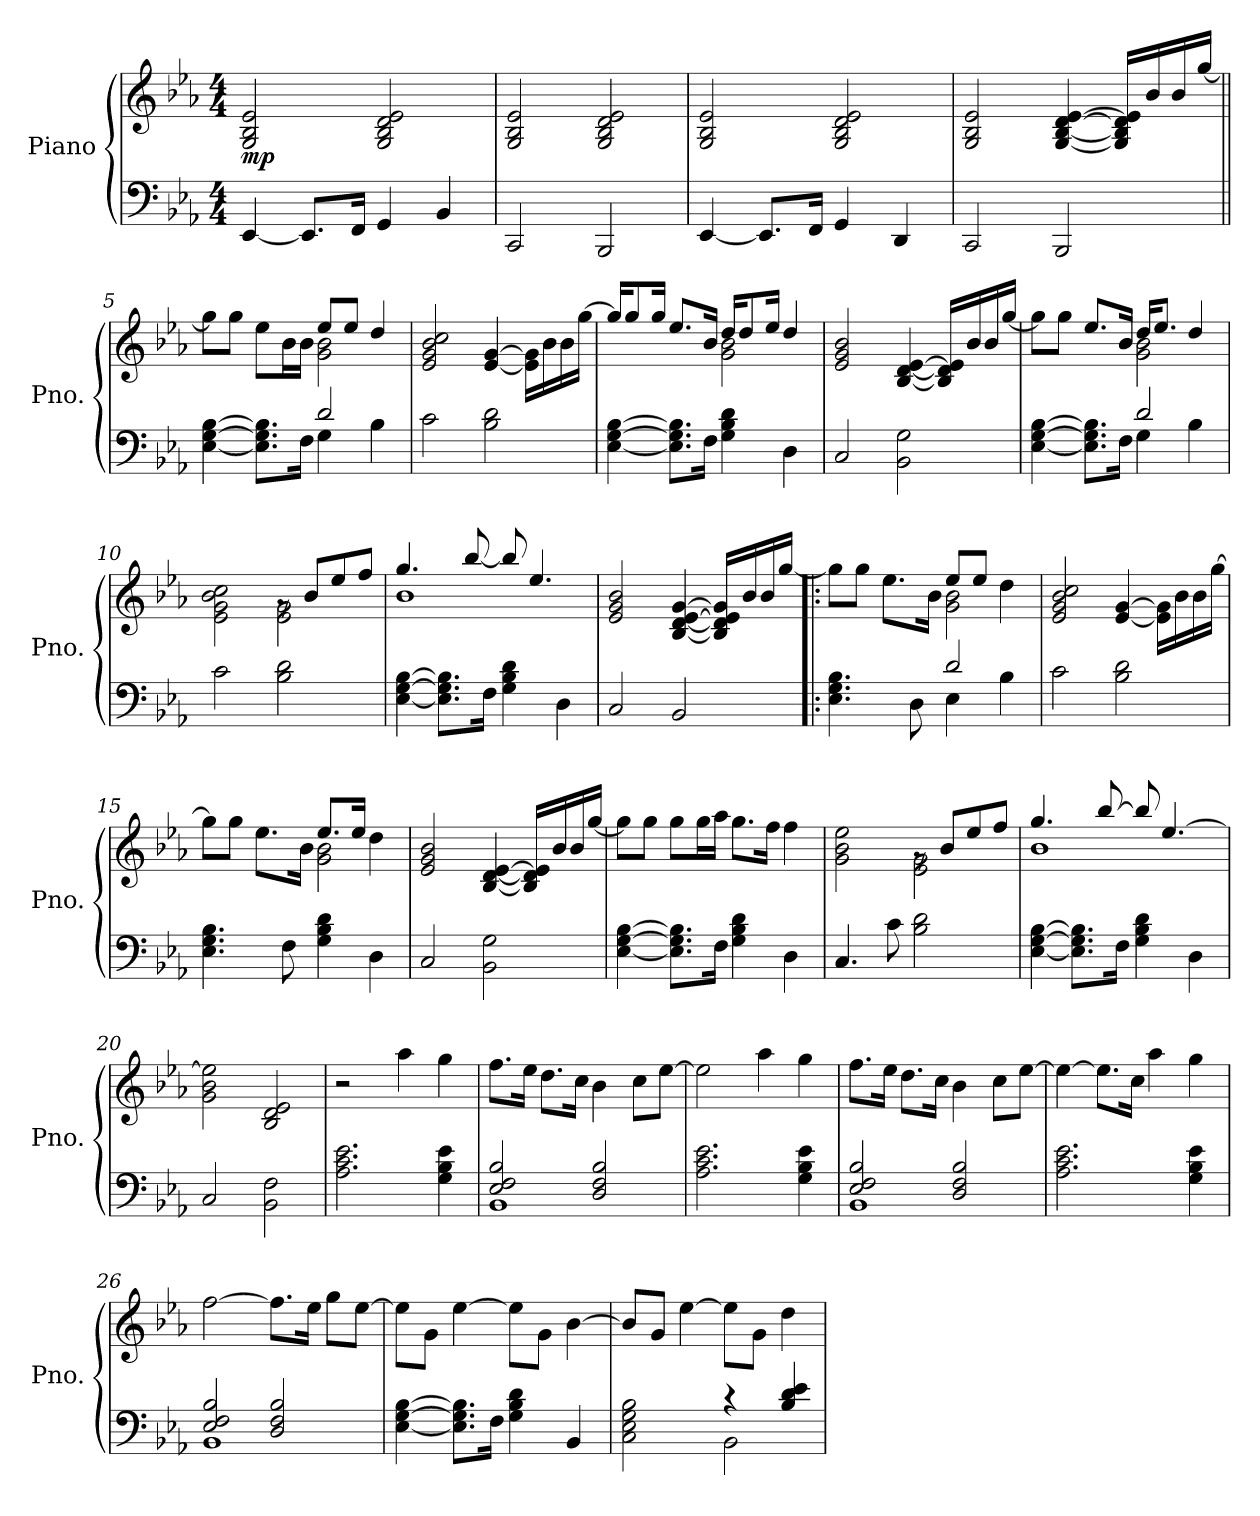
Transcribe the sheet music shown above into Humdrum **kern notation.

**kern	**kern	**dynam
*part1	*part1	*part1
*staff2	*staff1	*staff1/2
*I"Piano	*	*
*I'Pno.	*	*
*clefF4	*clefG2	*
*k[b-e-a-]	*k[b-e-a-]	*
*M4/4	*M4/4	*
*MM70	*MM70	*
=1	=1	=1
!	!	!LO:DY:b
[4EE-/	2G/ 2B-/ 2e-/	mp
8.EE-/L]	.	.
16FF/Jk	.	.
4GG/	2G/ 2B-/ 2d/ 2e-/	.
4BB-/	.	.
=2	=2	=2
2CC/	2G/ 2B-/ 2e-/	.
2BBB-/	2G/ 2B-/ 2d/ 2e-/	.
=3	=3	=3
[4EE-/	2G/ 2B-/ 2e-/	.
8.EE-/L]	.	.
16FF/Jk	.	.
4GG/	2G/ 2B-/ 2d/ 2e-/	.
4DD/	.	.
=4	=4	=4
2CC/	2G/ 2B-/ 2e-/	.
2BBB-/	[4G/ [4B-/ [4d/ [4e-/	.
.	16G/] 16B-/] 16d/] 16e-/]LL	.
.	16b-/	.
.	16b-/	.
.	[16gg/JJ	.
=5||	=5||	=5||
*^	*^	*
2ryy	[4E-\ [4G\ [4B-\	2ryy	8gg\L]	.
.	.	.	8gg\J	.
.	8.E-\] 8.G\] 8.B-\]L	.	8ee-\L	.
.	.	.	16b-\L	.
.	16F\Jk	.	16b-\JJ	.
2d/	4G\	8ee-/L	2g\ 2b-\	.
.	.	8ee-/J	.	.
.	4B-\	4dd/	.	.
*v	*v	*	*	*
*	*v	*v	*
=6	=6	=6
2c\	2e-/ 2g/ 2b-/ 2cc/	.
2B-\ 2d\	[4e-/ [4g/	.
.	16e-\] 16g\]LL	.
.	16b-\	.
.	16b-\	.
.	[16gg\JJ	.
!!LO:LB:g=z
=7	=7	=7
*	*^	*
[4E-\ [4G\ [4B-\	2ryy	16gg/KL]	.
.	.	8gg/	.
.	.	16gg/Jk	.
8.E-\] 8.G\] 8.B-\]L	.	8.ee-/L	.
16F\Jk	.	16b-/Jk	.
4G\ 4B-\ 4d\	2g\ 2b-\	16dd/KL	.
.	.	8dd/	.
.	.	16ee-/Jk	.
4D\	.	4dd/	.
*	*v	*v	*
=8	=8	=8
2C/	2e-/ 2g/ 2b-/	.
2BB-\ 2G\	[4B-/ [4d/ [4e-/	.
.	16B-/] 16d/] 16e-/]LL	.
.	16b-/	.
.	16b-/	.
.	[16gg/JJ	.
=9	=9	=9
*^	*^	*
2ryy	[4E-\ [4G\ [4B-\	2ryy	8gg\L]	.
.	.	.	8gg\J	.
.	8.E-\] 8.G\] 8.B-\]L	.	8.ee-/L	.
.	16F\Jk	.	16b-/Jk	.
2d/	4G\	2g\ 2b-\	16dd/KL	.
.	.	.	8.ee-/J	.
.	4B-\	.	4dd/	.
*v	*v	*	*	*
=10	=10	=10	=10
2c\	2ryy	2e-\ 2g\ 2b-\ 2cc\	.
2B-\ 2d\	8rg	2e-\ 2g\	.
.	8b-/L	.	.
.	8ee-/	.	.
.	8ff/J	.	.
=11	=11	=11	=11
[4E-\ [4G\ [4B-\	1b-	4.gg/	.
8.E-\] 8.G\] 8.B-\]L	.	.	.
.	.	[8bb-/	.
16F\Jk	.	.	.
4G\ 4B-\ 4d\	.	8bb-/]	.
.	.	4.ee-/	.
4D\	.	.	.
*	*v	*v	*
!!LO:LB:g=z
=12	=12	=12
2C/	2e-/ 2g/ 2b-/	.
2BB-/	[4B-/ [4d/ [4e-/ [4g/	.
.	16B-/] 16d/] 16e-/] 16g/]LL	.
.	16b-/	.
.	16b-/	.
.	[16gg/JJ	.
=13!|:	=13!|:	=13!|:
*^	*^	*
2ryy	4.E-\ 4.G\ 4.B-\	2ryy	8gg\L]	.
.	.	.	8gg\J	.
.	.	.	8.ee-\L	.
.	8D\	.	.	.
.	.	.	16b-\Jk	.
2d/	4E-\	2g\ 2b-\	8ee-/L	.
.	.	.	8ee-/J	.
.	4B-\	.	4dd\	.
*v	*v	*	*	*
*	*v	*v	*
=14	=14	=14
2c\	2e-/ 2g/ 2b-/ 2cc/	.
2B-\ 2d\	[4e-/ [4g/	.
.	16e-\] 16g\]LL	.
.	16b-\	.
.	16b-\	.
.	[16gg\JJ	.
=15	=15	=15
*	*^	*
4.E-\ 4.G\ 4.B-\	2ryy	8gg\L]	.
.	.	8gg\J	.
.	.	8.ee-\L	.
8F\	.	.	.
.	.	16b-\Jk	.
4G\ 4B-\ 4d\	2g\ 2b-\	8.ee-/L	.
.	.	16ee-/Jk	.
4D\	.	4dd\	.
*	*v	*v	*
=16	=16	=16
2C/	2e-/ 2g/ 2b-/	.
2BB-\ 2G\	[4B-/ [4d/ [4e-/	.
.	16B-/] 16d/] 16e-/]LL	.
.	16b-/	.
.	16b-/	.
.	[16gg/JJ	.
!!LO:LB:g=z
=17	=17	=17
[4E-\ [4G\ [4B-\	8gg\L]	.
.	8gg\J	.
8.E-\] 8.G\] 8.B-\]L	8gg\L	.
.	16gg\L	.
16F\Jk	16aa-\JJ	.
4G\ 4B-\ 4d\	8.gg\L	.
.	16ff\Jk	.
4D\	4ff\	.
=18	=18	=18
*	*^	*
4.C/	2ryy	2g\ 2b-\ 2ee-\	.
8c\	.	.	.
2B-\ 2d\	8rg	2e-\ 2g\	.
.	8b-/L	.	.
.	8ee-/	.	.
.	8ff/J	.	.
=19	=19	=19	=19
[4E-\ [4G\ [4B-\	4.gg/	1b-	.
8.E-\] 8.G\] 8.B-\]L	.	.	.
.	[8bb-/	.	.
16F\Jk	.	.	.
4G\ 4B-\ 4d\	8bb-/]	.	.
.	[4.ee-/	.	.
4D\	.	.	.
*	*v	*v	*
=20	=20	=20
2C/	2g\ 2b-\ 2ee-\]	.
2BB-\ 2F\	2B-/ 2d/ 2e-/	.
=21	=21	=21
2.A-\ 2.c\ 2.e-\	2r	.
.	4aa-\	.
4G\ 4B-\ 4e-\	4gg\	.
=22	=22	=22
*^	*	*
2E-/ 2F/ 2B-/	1BB-	8.ff\L	.
.	.	16ee-\Jk	.
.	.	8.dd\L	.
.	.	16cc\Jk	.
2D/ 2F/ 2B-/	.	4b-\	.
.	.	8cc\L	.
.	.	[8ee-\J	.
*v	*v	*	*
=23	=23	=23
2.A-\ 2.c\ 2.e-\	2ee-\]	.
.	4aa-\	.
4G\ 4B-\ 4e-\	4gg\	.
!!LO:LB:g=z
=24	=24	=24
*^	*	*
2E-/ 2F/ 2B-/	1BB-	8.ff\L	.
.	.	16ee-\Jk	.
.	.	8.dd\L	.
.	.	16cc\Jk	.
2D/ 2F/ 2B-/	.	4b-\	.
.	.	8cc\L	.
.	.	[8ee-\J	.
*v	*v	*	*
=25	=25	=25
2.A-\ 2.c\ 2.e-\	4ee-\_	.
.	8.ee-\L]	.
.	16cc\Jk	.
.	4aa-\	.
4G\ 4B-\ 4e-\	4gg\	.
=26	=26	=26
*^	*	*
2E-/ 2F/ 2B-/	1BB-	[2ff\	.
2D/ 2F/ 2B-/	.	8.ff\L]	.
.	.	16ee-\Jk	.
.	.	8gg\L	.
.	.	[8ee-\J	.
*v	*v	*	*
=27	=27	=27
[4E-\ [4G\ [4B-\	8ee-\L]	.
.	8g\J	.
8.E-\] 8.G\] 8.B-\]L	[4ee-\	.
16F\Jk	.	.
4G\ 4B-\ 4d\	8ee-\L]	.
.	8g\J	.
4BB-/	[4b-\	.
=28	=28	=28
*^	*	*
2ryy	2C\ 2E-\ 2G\ 2B-\	8b-/L]	.
.	.	8g/J	.
.	.	[4ee-\	.
4r	2BB-\	8ee-\L]	.
.	.	8g\J	.
4B-/ 4d/ 4e-/	.	4dd\	.
*v	*v	*	*
=	=	=
*-	*-	*-
